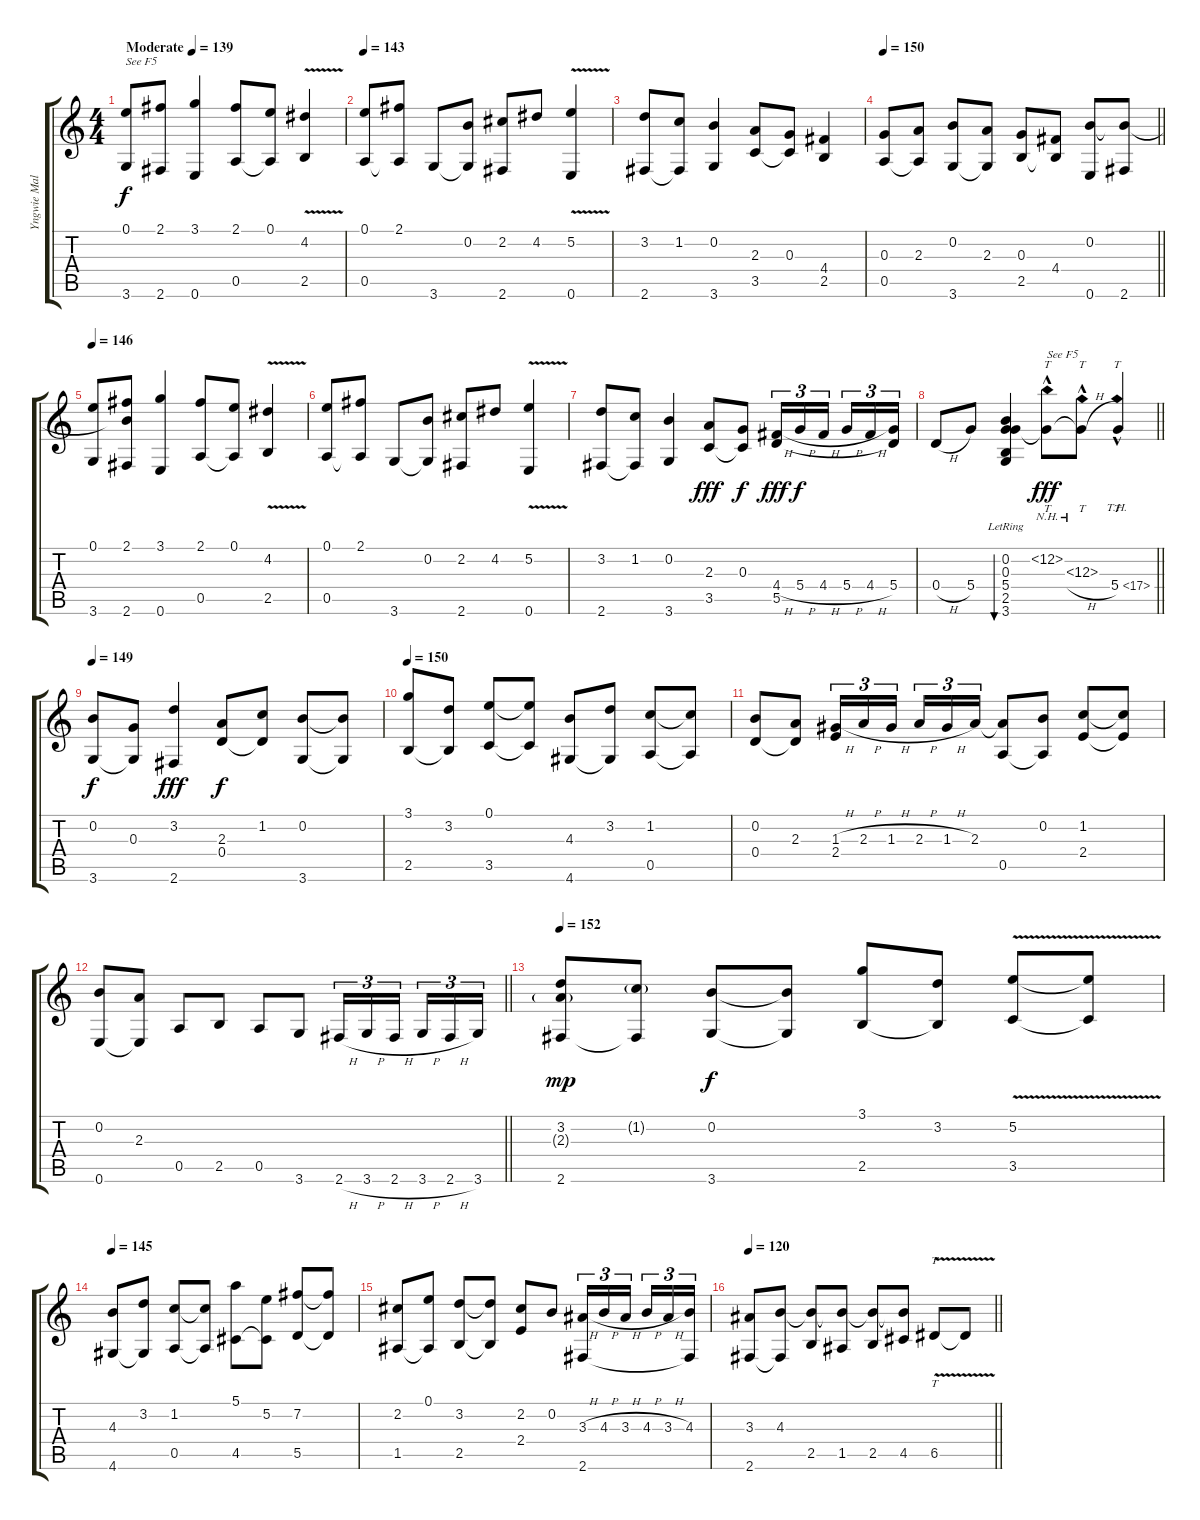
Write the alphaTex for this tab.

\track ("Yngwie Malmsteen" "Yngwie Mal") {instrument electricguitarclean}
\staff {score tabs}
\tuning (E4 B3 G3 D3 A2 E2) {hide}
\ts (4 4)
\tempo (139 "Moderate")
\clef g2
\ks c
(0.1 3.6).8{txt "See F5" dy f instrument electricguitarclean} (2.1 2.6).8 (3.1 0.6).4 (2.1 0.5).8 (0.1 0.5{t}).8 (4.2{v} 2.5).4 |
\tempo 143
(0.1 0.5).8 (2.1 0.5{t}).8 3.6.8 (0.2 3.6{t}).8 (2.2 2.6).8 4.2.8 (5.2{v} 0.6).4 |
(3.2 2.6).8 (1.2 2.6{t}).8 (0.2 3.6).4 (2.3 3.5).8 (0.3 3.5{t}).8 (4.4 2.5).4 |
\tempo 150
\barLineRight lightlight
(0.3 0.5).8 (2.3 0.5{t}).8 (0.2 3.6).8 (2.3 3.6{t}).8 (0.3 2.5).8 (4.4 2.5{t}).8 (0.2 0.6).8 (0.2{t} 2.6).8 |
\tempo 146
(0.1 3.6).8 (2.1 0.2{t} 2.6).8 (3.1 0.6).4 (2.1 0.5).8 (0.1 0.5{t}).8 (4.2{v} 2.5).4 |
(0.1 0.5).8 (2.1 0.5{t}).8 3.6.8 (0.2 3.6{t}).8 (2.2 2.6).8 4.2.8 (5.2{v} 0.6).4 |
(3.2 2.6).8 (1.2 2.6{t}).8 (0.2 3.6).4 (2.3 3.5).8{dy fff} (0.3 3.5{t}).8{dy f} (4.4{h} 5.5).16{tu (3 2) dy fff} 5.4{h}.16{tu (3 2) dy f} 4.4{h}.16{tu (3 2) beam splitsecondary} 5.4{h}.16{tu (3 2)} 4.4{h}.16{tu (3 2)} (5.4 5.5{t}).16{tu (3 2)} |
\barLineRight lightlight
0.4{h}.8 5.4.8 (0.2{lr} 0.3{lr} 5.4{lr} 2.5{lr} 3.6{lr}).4{bu 60} (12.2{nh hac} 5.4{t}).8{tt txt "See F5" dy fff} (12.3{nh hac} 5.4{h t}).8{tt} 5.4{th 12 hac}.4{tt} |
\tempo 149
(0.2 3.6).8{dy f} (0.3 3.6{t}).8 (3.2 2.6).4{dy fff} (2.3 0.4).8{dy f} (1.2 0.4{t}).8 (0.2 3.6).8 (0.2{t} 3.6{t}).8 |
\tempo 150
(3.1 2.5).8 (3.2 2.5{t}).8 (0.1 3.5).8 (0.1{t} 3.5{t}).8 (4.3 4.6).8 (3.2 4.6{t}).8 (1.2 0.5).8 (1.2{t} 0.5{t}).8 |
(0.2 0.4).8 (2.3 0.4{t}).8 (1.3{h} 2.4).16{tu (3 2)} 2.3{h}.16{tu (3 2)} 1.3{h}.16{tu (3 2) beam splitsecondary} 2.3{h}.16{tu (3 2)} 1.3{h}.16{tu (3 2)} 2.3.16{tu (3 2)} (2.3{t} 0.5).8 (0.2 0.5{t}).8 (1.2 2.4).8 (1.2{t} 2.4{t}).8 |
\barLineRight lightlight
(0.2 0.6).8 (2.3 0.6{t}).8 0.5.8 2.5.8 0.5.8 3.6.8 2.6{h}.16{tu (3 2)} 3.6{h}.16{tu (3 2)} 2.6{h}.16{tu (3 2) beam splitsecondary} 3.6{h}.16{tu (3 2)} 2.6{h}.16{tu (3 2)} 3.6.16{tu (3 2)} |
\tempo 152
(3.2 2.3{g} 2.6).8{dy mp} (1.2{g} 2.6{t}).8 (0.2 3.6).8{dy f} (0.2{t} 3.6{t}).8 (3.1 2.5).8 (3.2 2.5{t}).8 (5.2{v} 3.5).8 (5.2{t} 3.5{t}).8 |
\tempo 145
(4.3 4.6).8 (3.2 4.6{t}).8 (1.2 0.5).8 (1.2{t} 0.5{t}).8 (5.1 4.5).8 (5.2 4.5{t}).8 (7.2 5.5).8 (7.2{t} 5.5{t}).8 |
(2.2 1.5).8 (0.1 1.5{t}).8 (3.2 2.5).8 (3.2{t} 2.5{t}).8 (2.2 2.4).8 0.2.8 (3.3{h} 2.6).16{tu (3 2)} 4.3{h}.16{tu (3 2)} 3.3{h}.16{tu (3 2) beam splitsecondary} 4.3{h}.16{tu (3 2)} 3.3{h}.16{tu (3 2)} (4.3 2.6{t}).16{tu (3 2)} |
\tempo 120
\barLineRight lightlight
(3.3 2.6).8 (4.3 2.6{t}).8 (4.3{t} 2.5).8 (4.3{t} 1.5).8 (4.3{t} 2.5).8 (4.3{t} 4.5).8 6.5{v}.8{tt} 6.5{t}.8
